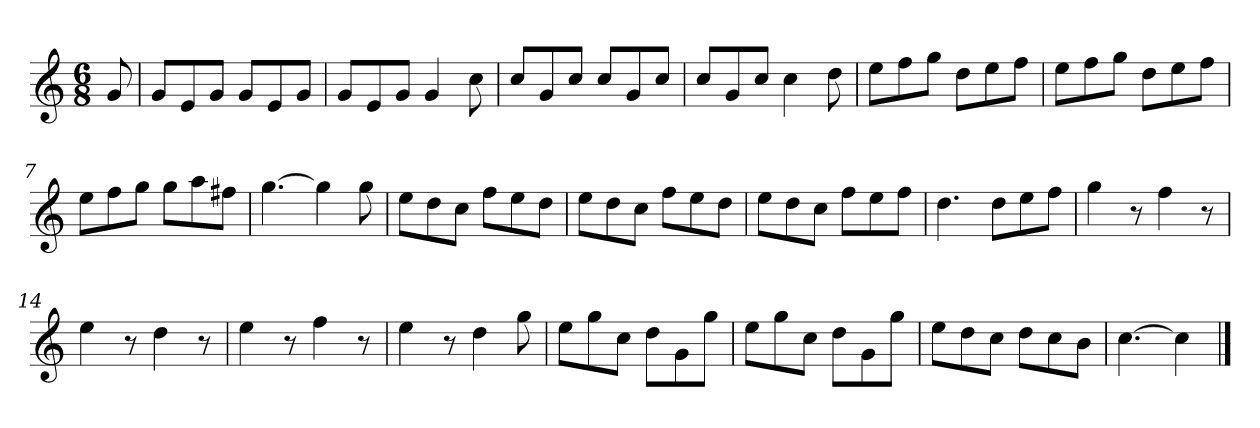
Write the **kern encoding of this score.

**kern
*part1
*staff1
*k[]
*M6/8
*MM120
=
8g
=1
8gL
8e
8gJ
8gL
8e
8gJ
=2
8gL
8e
8gJ
4g
8cc
=3
8ccL
8g
8ccJ
8ccL
8g
8ccJ
=4
8ccL
8g
8ccJ
4cc
8dd
=5
8eeL
8ff
8ggJ
8ddL
8ee
8ffJ
=6
8eeL
8ff
8ggJ
8ddL
8ee
8ffJ
=7
8eeL
8ff
8ggJ
8ggL
8aa
8ff#XJ
=8
[4.gg
4gg]
8gg
=9
8eeL
8dd
8ccJ
8ffL
8ee
8ddJ
=10
8eeL
8dd
8ccJ
8ffL
8ee
8ddJ
=11
8eeL
8dd
8ccJ
8ffL
8ee
8ffJ
=12
4.dd
8ddL
8ee
8ffJ
=13
4gg
8r
4ff
8r
=14
4ee
8r
4dd
8r
=15
4ee
8r
4ff
8r
=16
4ee
8r
4dd
8gg
=17
8eeL
8gg
8ccJ
8ddL
8g
8ggJ
=18
8eeL
8gg
8ccJ
8ddL
8g
8ggJ
=19
8eeL
8dd
8ccJ
8ddL
8cc
8bJ
=20
[4.cc
4cc]
==
*-
